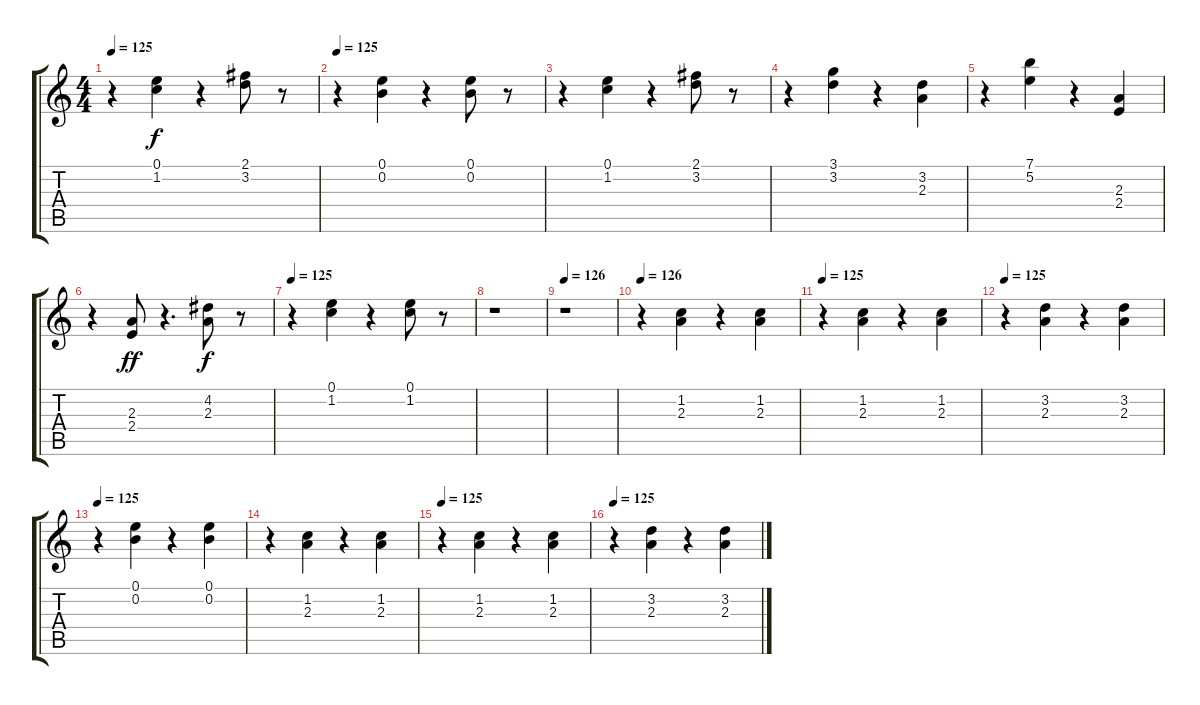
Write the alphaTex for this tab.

\track "" {instrument acousticguitarsteel}
\staff {score tabs}
\tuning (E4 B3 G3 D3 A2 E2) {hide}
\ts (4 4)
\tempo 125
\clef g2
\ks c
r.4{dy f} (0.1 1.2).4 r.4 (2.1 3.2).8 r.8 |
\tempo 125
r.4 (0.1 0.2).4 r.4 (0.1 0.2).8 r.8 |
r.4 (0.1 1.2).4 r.4 (2.1 3.2).8 r.8 |
r.4 (3.1 3.2).4 r.4 (3.2 2.3).4 |
r.4 (7.1 5.2).4 r.4 (2.3 2.4).4 |
r.4 (2.3 2.4).8{dy ff} r.4{d} (4.2 2.3).8{dy f} r.8 |
\tempo 125
r.4 (0.1 1.2).4 r.4 (0.1 1.2).8 r.8 |
r.1 |
\tempo 126
r.1 |
\tempo 126
r.4 (1.2 2.3).4 r.4 (1.2 2.3).4 |
\tempo 125
r.4 (1.2 2.3).4 r.4 (1.2 2.3).4 |
\tempo 125
r.4 (3.2 2.3).4 r.4 (3.2 2.3).4 |
\tempo 125
r.4 (0.1 0.2).4 r.4 (0.1 0.2).4 |
r.4 (1.2 2.3).4 r.4 (1.2 2.3).4 |
\tempo 125
r.4 (1.2 2.3).4 r.4 (1.2 2.3).4 |
\tempo 125
r.4 (3.2 2.3).4 r.4 (3.2 2.3).4
